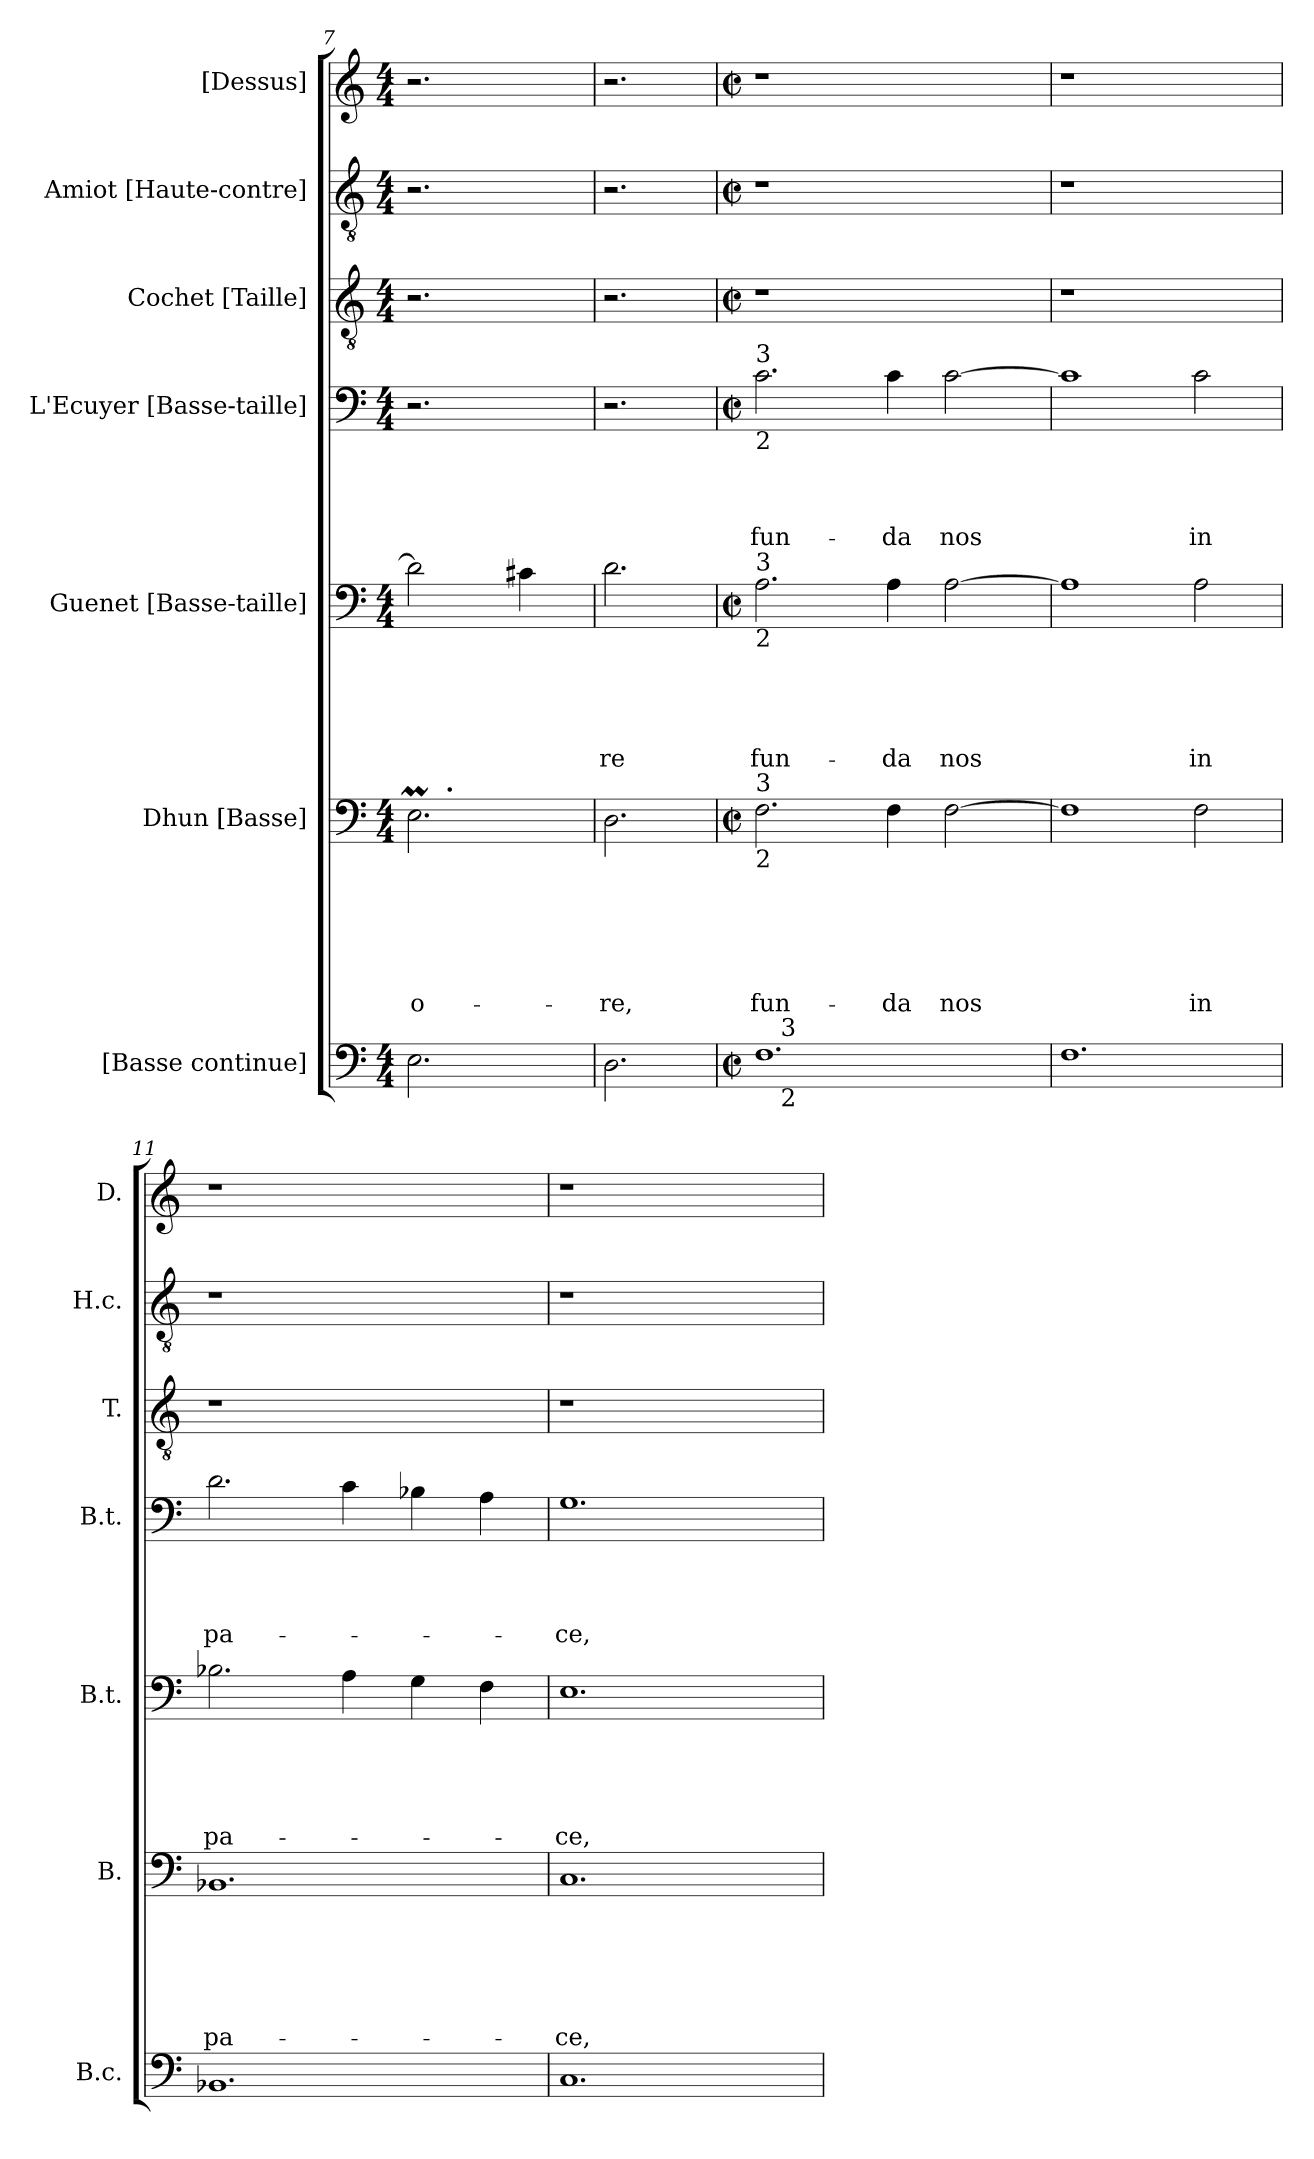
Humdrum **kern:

**kern	**kern	**text	**text	**text	**text	**text	**text	**kern	**text	**text	**text	**text	**text	**kern	**text	**text	**text	**text	**kern	**kern	**kern
*part7	*part6	*part6	*part6	*part6	*part6	*part6	*part6	*part5	*part5	*part5	*part5	*part5	*part5	*part4	*part4	*part4	*part4	*part4	*part3	*part2	*part1
*staff7	*staff6	*staff6	*staff6	*staff6	*staff6	*staff6	*staff6	*staff5	*staff5	*staff5	*staff5	*staff5	*staff5	*staff4	*staff4	*staff4	*staff4	*staff4	*staff3	*staff2	*staff1
*I"[Basse continue]	*I"Dhun [Basse]	*	*	*	*	*	*	*I"Guenet [Basse-taille]	*	*	*	*	*	*I"L'Ecuyer [Basse-taille]	*	*	*	*	*I"Cochet [Taille]	*I"Amiot [Haute-contre]	*I"[Dessus]
*I'B.c.	*I'B.	*	*	*	*	*	*	*I'B.t.	*	*	*	*	*	*I'B.t.	*	*	*	*	*I'T.	*I'H.c.	*I'D.
*clefF4	*clefF4	*	*	*	*	*	*	*clefF4	*	*	*	*	*	*clefF4	*	*	*	*	*clefGv2	*clefGv2	*clefG2
*k[]	*k[]	*	*	*	*	*	*	*k[]	*	*	*	*	*	*k[]	*	*	*	*	*k[]	*k[]	*k[]
*C:	*C:	*	*	*	*	*	*	*C:	*	*	*	*	*	*C:	*	*	*	*	*C:	*C:	*C:
*M4/4	*M4/4	*	*	*	*	*	*	*M4/4	*	*	*	*	*	*M4/4	*	*	*	*	*M4/4	*M4/4	*M4/4
=7	=7	=7	=7	=7	=7	=7	=7	=7	=7	=7	=7	=7	=7	=7	=7	=7	=7	=7	=7	=7	=7
!	!	!	!	!	!	!	!LO:LY:b	!	!	!	!	!	!	!	!	!	!	!	!	!	!
*	*^	*	*	*	*	*	*	*	*	*	*	*	*	*	*	*	*	*	*	*	*
2.E\	2.Em\	8ryy	.	.	.	.	.	o-	2d\]	.	.	.	.	.	2.r	.	.	.	.	2.r	2.r	2.r
!	!	!LO:TX:a:B:t=.	!	!	!	!	!	!	!	!	!	!	!	!	!	!	!	!	!	!	!	!
.	.	2ryy	.	.	.	.	.	.	.	.	.	.	.	.	.	.	.	.	.	.	.	.
.	.	.	.	.	.	.	.	.	4c#X\	.	.	.	.	.	.	.	.	.	.	.	.	.
.	.	8ryy	.	.	.	.	.	.	.	.	.	.	.	.	.	.	.	.	.	.	.	.
=8	=8	=8	=8	=8	=8	=8	=8	=8	=8	=8	=8	=8	=8	=8	=8	=8	=8	=8	=8	=8	=8	=8
!	!	!	!	!	!	!	!	!LO:LY:b	!	!	!	!	!	!LO:LY:b	!	!	!	!	!	!	!	!
*	*v	*v	*	*	*	*	*	*	*	*	*	*	*	*	*	*	*	*	*	*	*	*
2.D\	2.D\	.	.	.	.	.	-re,	2.d\	.	.	.	.	-re	2.r	.	.	.	.	2.r	2.r	2.r
!!LO:PB:g=z
=9	=9	=9	=9	=9	=9	=9	=9	=9	=9	=9	=9	=9	=9	=9	=9	=9	=9	=9	=9	=9	=9
*M2/2	*M2/2	*	*	*	*	*	*	*M2/2	*	*	*	*	*	*M2/2	*	*	*	*	*M2/2	*M2/2	*M2/2
*met(c|)	*met(c|)	*	*	*	*	*	*	*met(c|)	*	*	*	*	*	*met(c|)	*	*	*	*	*met(c|)	*met(c|)	*met(c|)
!	!	!	!	!	!	!	!	!	!	!	!	!	!	!LO:TX:a:t=3	!	!	!	!	!	!	!
!	!	!	!	!	!	!	!	!	!	!	!	!	!	!LO:TX:b:t=2	!	!	!	!	!	!	!
!	!	!	!	!	!	!	!	!LO:TX:a:t=3	!	!	!	!	!	!	!	!	!	!	!	!	!
!	!	!	!	!	!	!	!	!LO:TX:b:t=2	!	!	!	!	!	!	!	!	!	!	!	!	!
!	!LO:TX:a:t=3	!	!	!	!	!	!	!	!	!	!	!	!	!	!	!	!	!	!	!	!
!	!LO:TX:b:t=2	!	!	!	!	!	!	!	!	!	!	!	!	!	!	!	!	!	!	!	!
!	!	!	!	!	!	!	!LO:LY:b	!	!	!	!	!	!LO:LY:b	!	!	!	!	!LO:LY:b	!	!	!
*^	*	*	*	*	*	*	*	*	*	*	*	*	*	*	*	*	*	*	*	*	*
1.F	16ryy	2.F\	.	.	.	.	.	fun-	2.A\	.	.	.	.	fun-	2.c\	.	.	.	fun-	1r	1r	1r
!	!LO:TX:a:t=3	!	!	!	!	!	!	!	!	!	!	!	!	!	!	!	!	!	!	!	!	!
!	!LO:TX:b:t=2	!	!	!	!	!	!	!	!	!	!	!	!	!	!	!	!	!	!	!	!	!
.	1ryy	.	.	.	.	.	.	.	.	.	.	.	.	.	.	.	.	.	.	.	.	.
!	!	!	!	!	!	!	!	!LO:LY:b	!	!	!	!	!	!LO:LY:b	!	!	!	!	!LO:LY:b	!	!	!
.	.	4F\	.	.	.	.	.	-da	4A\	.	.	.	.	-da	4c\	.	.	.	-da	.	.	.
!	!	!	!	!	!	!	!	!LO:LY:b	!	!	!	!	!	!LO:LY:b	!	!	!	!	!LO:LY:b	!	!	!
.	.	[>2F\	.	.	.	.	.	nos	[>2A\	.	.	.	.	nos	[>2c\	.	.	.	nos	2ryy	2ryy	2ryy
.	4..ryy	.	.	.	.	.	.	.	.	.	.	.	.	.	.	.	.	.	.	.	.	.
*v	*v	*	*	*	*	*	*	*	*	*	*	*	*	*	*	*	*	*	*	*	*	*
=10	=10	=10	=10	=10	=10	=10	=10	=10	=10	=10	=10	=10	=10	=10	=10	=10	=10	=10	=10	=10	=10
1.F	1F]	.	.	.	.	.	.	1A]	.	.	.	.	.	1c]	.	.	.	.	1r	1r	1r
!	!	!	!	!	!	!	!LO:LY:b	!	!	!	!	!	!LO:LY:b	!	!	!	!	!LO:LY:b	!	!	!
.	2F\	.	.	.	.	.	in	2A\	.	.	.	.	in	2c\	.	.	.	in	2ryy	2ryy	2ryy
=11	=11	=11	=11	=11	=11	=11	=11	=11	=11	=11	=11	=11	=11	=11	=11	=11	=11	=11	=11	=11	=11
!	!	!	!	!	!	!	!LO:LY:b	!	!	!	!	!	!LO:LY:b	!	!	!	!	!LO:LY:b	!	!	!
1.BB-X<	1.BB-X	.	.	.	.	.	pa-	2.B-X\	.	.	.	.	pa-	2.d\	.	.	.	pa-	1r	1r	1r
.	.	.	.	.	.	.	.	4A\	.	.	.	.	.	4c\	.	.	.	.	.	.	.
.	.	.	.	.	.	.	.	4G\	.	.	.	.	.	4B-X\	.	.	.	.	2ryy	2ryy	2ryy
.	.	.	.	.	.	.	.	4F\	.	.	.	.	.	4A\	.	.	.	.	.	.	.
=12	=12	=12	=12	=12	=12	=12	=12	=12	=12	=12	=12	=12	=12	=12	=12	=12	=12	=12	=12	=12	=12
!	!	!	!	!	!	!	!LO:LY:b	!	!	!	!	!	!LO:LY:b	!	!	!	!	!LO:LY:b	!	!	!
1.C	1.C	.	.	.	.	.	-ce,	1.E	.	.	.	.	-ce,	1.G	.	.	.	-ce,	1r	1r	1r
.	.	.	.	.	.	.	.	.	.	.	.	.	.	.	.	.	.	.	2ryy	2ryy	2ryy
=	=	=	=	=	=	=	=	=	=	=	=	=	=	=	=	=	=	=	=	=	=
*-	*-	*-	*-	*-	*-	*-	*-	*-	*-	*-	*-	*-	*-	*-	*-	*-	*-	*-	*-	*-	*-
